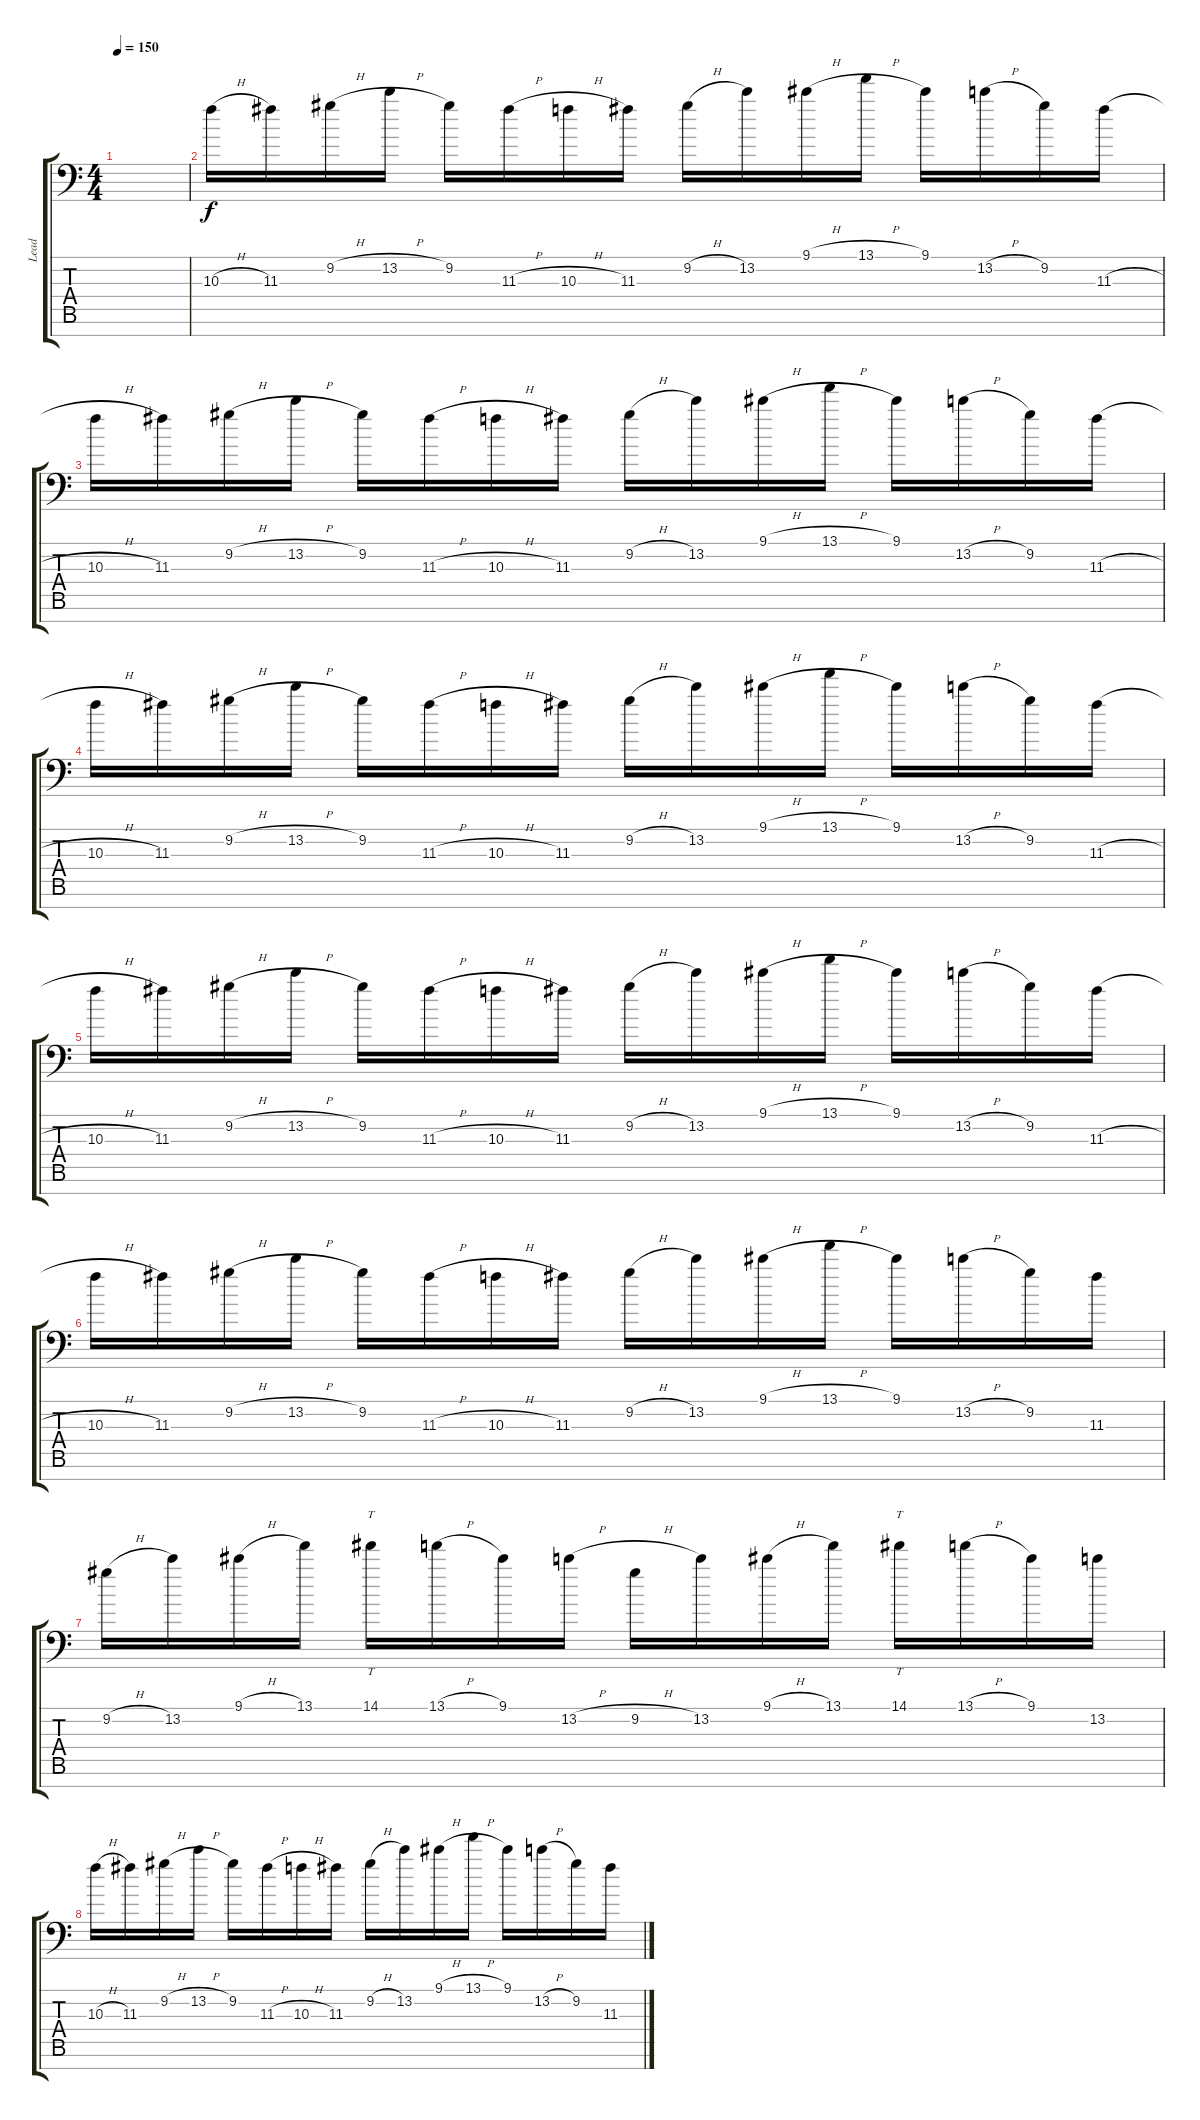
\track ("Lead" "Lead") {instrument distortionguitar}
\staff {score tabs}
\tuning (E4 B3 G3 D3 A2 E2 Bb1) {hide}
\ts (4 4)
\tempo 150
\clef f4
\ks c
|
10.3{h}.16 11.3.16 9.2{h}.16 13.2{h}.16 9.2.16 11.3{h}.16 10.3{h}.16 11.3.16 9.2{h}.16 13.2.16 9.1{h}.16 13.1{h}.16 9.1.16 13.2{h}.16 9.2.16 11.3{h}.16 |
10.3{h}.16 11.3.16 9.2{h}.16 13.2{h}.16 9.2.16 11.3{h}.16 10.3{h}.16 11.3.16 9.2{h}.16 13.2.16 9.1{h}.16 13.1{h}.16 9.1.16 13.2{h}.16 9.2.16 11.3{h}.16 |
10.3{h}.16 11.3.16 9.2{h}.16 13.2{h}.16 9.2.16 11.3{h}.16 10.3{h}.16 11.3.16 9.2{h}.16 13.2.16 9.1{h}.16 13.1{h}.16 9.1.16 13.2{h}.16 9.2.16 11.3{h}.16 |
10.3{h}.16 11.3.16 9.2{h}.16 13.2{h}.16 9.2.16 11.3{h}.16 10.3{h}.16 11.3.16 9.2{h}.16 13.2.16 9.1{h}.16 13.1{h}.16 9.1.16 13.2{h}.16 9.2.16 11.3{h}.16 |
10.3{h}.16 11.3.16 9.2{h}.16 13.2{h}.16 9.2.16 11.3{h}.16 10.3{h}.16 11.3.16 9.2{h}.16 13.2.16 9.1{h}.16 13.1{h}.16 9.1.16 13.2{h}.16 9.2.16 11.3.16 |
9.2{h}.16 13.2.16 9.1{h}.16 13.1.16 14.1.16{tt} 13.1{h}.16 9.1.16 13.2{h}.16 9.2{h}.16 13.2.16 9.1{h}.16 13.1.16 14.1.16{tt} 13.1{h}.16 9.1.16 13.2.16 |
10.3{h}.16 11.3.16 9.2{h}.16 13.2{h}.16 9.2.16 11.3{h}.16 10.3{h}.16 11.3.16 9.2{h}.16 13.2.16 9.1{h}.16 13.1{h}.16 9.1.16 13.2{h}.16 9.2.16 11.3{h}.16
